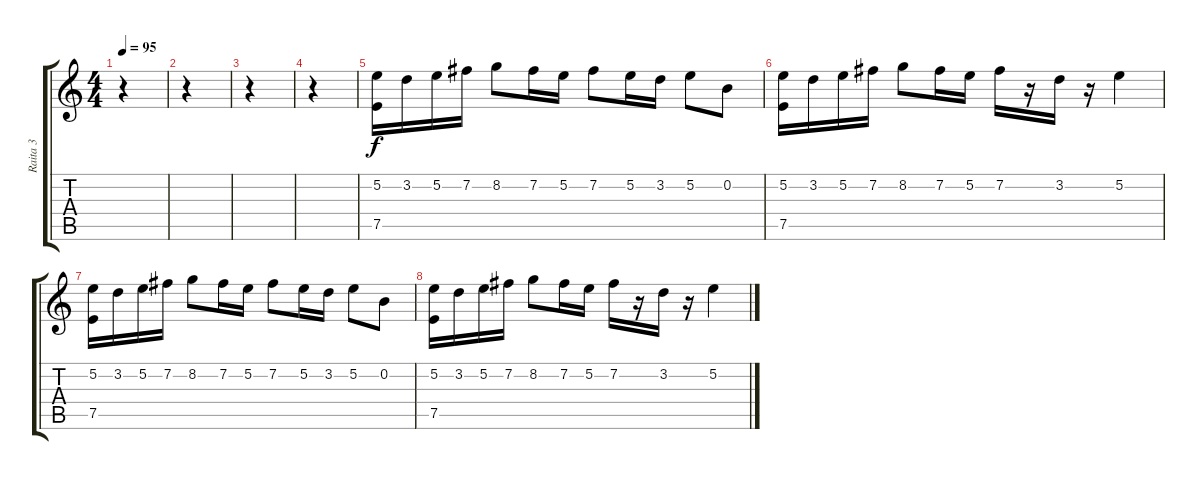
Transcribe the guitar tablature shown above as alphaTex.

\track ("Raita 3" "Raita 3") {instrument lead1square}
\staff {score tabs}
\tuning (E5 B4 G4 D4 A3 E3) {hide}
\ts (4 4)
\tempo 95
\clef g2
\ks c
r.4{dy f} |
r.4 |
r.4 |
r.4 |
(5.2 7.5).16 3.2.16 5.2.16 7.2.16 8.2.8 7.2.16 5.2.16 7.2.8 5.2.16 3.2.16 5.2.8 0.2.8 |
(5.2 7.5).16 3.2.16 5.2.16 7.2.16 8.2.8 7.2.16 5.2.16 7.2.16 r.16 3.2.16 r.16 5.2.4 |
(5.2 7.5).16 3.2.16 5.2.16 7.2.16 8.2.8 7.2.16 5.2.16 7.2.8 5.2.16 3.2.16 5.2.8 0.2.8 |
(5.2 7.5).16 3.2.16 5.2.16 7.2.16 8.2.8 7.2.16 5.2.16 7.2.16 r.16 3.2.16 r.16 5.2.4
